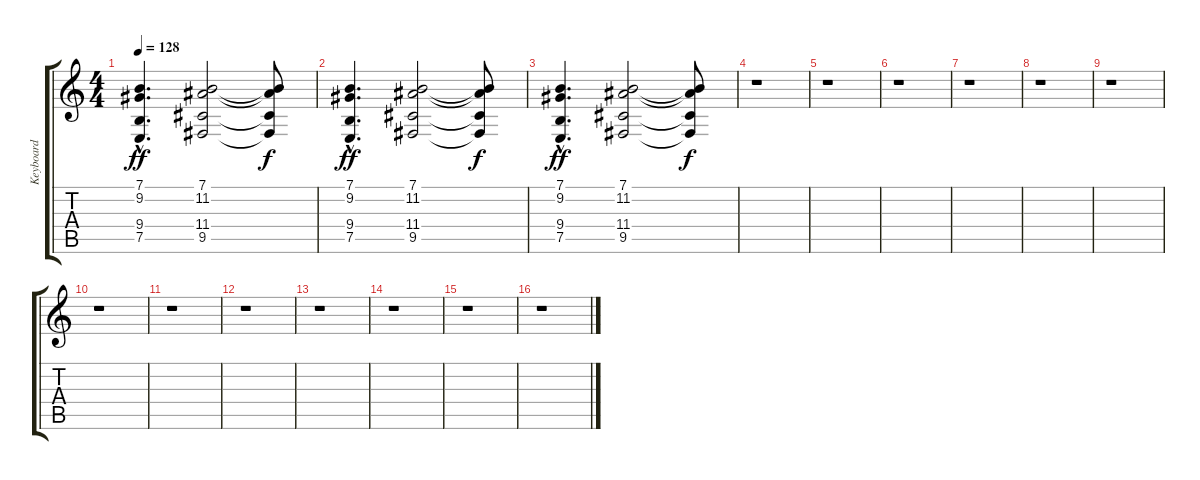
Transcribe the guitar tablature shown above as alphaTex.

\track ("Keyboard" "Keyboard") {instrument pad3polysynth}
\staff {score tabs}
\tuning (E4 B3 G3 D3 A2 E2) {hide}
\ts (4 4)
\tempo 128
\clef g2
\ks c
(7.1{hac} 9.2{hac} 9.4{hac} 7.5{hac}).4{d dy ff} (7.1 11.2 11.4 9.5).2 (7.1{t} 11.2{t} 11.4{t} 9.5{t}).8{dy f} |
(7.1{hac} 9.2{hac} 9.4{hac} 7.5{hac}).4{d dy ff} (7.1 11.2 11.4 9.5).2 (7.1{t} 11.2{t} 11.4{t} 9.5{t}).8{dy f} |
(7.1{hac} 9.2{hac} 9.4{hac} 7.5{hac}).4{d dy ff} (7.1 11.2 11.4 9.5).2 (7.1{t} 11.2{t} 11.4{t} 9.5{t}).8{dy f} |
r.1 |
r.1 |
r.1 |
r.1 |
r.1 |
r.1 |
r.1 |
r.1 |
r.1 |
r.1 |
r.1 |
r.1 |
r.1
